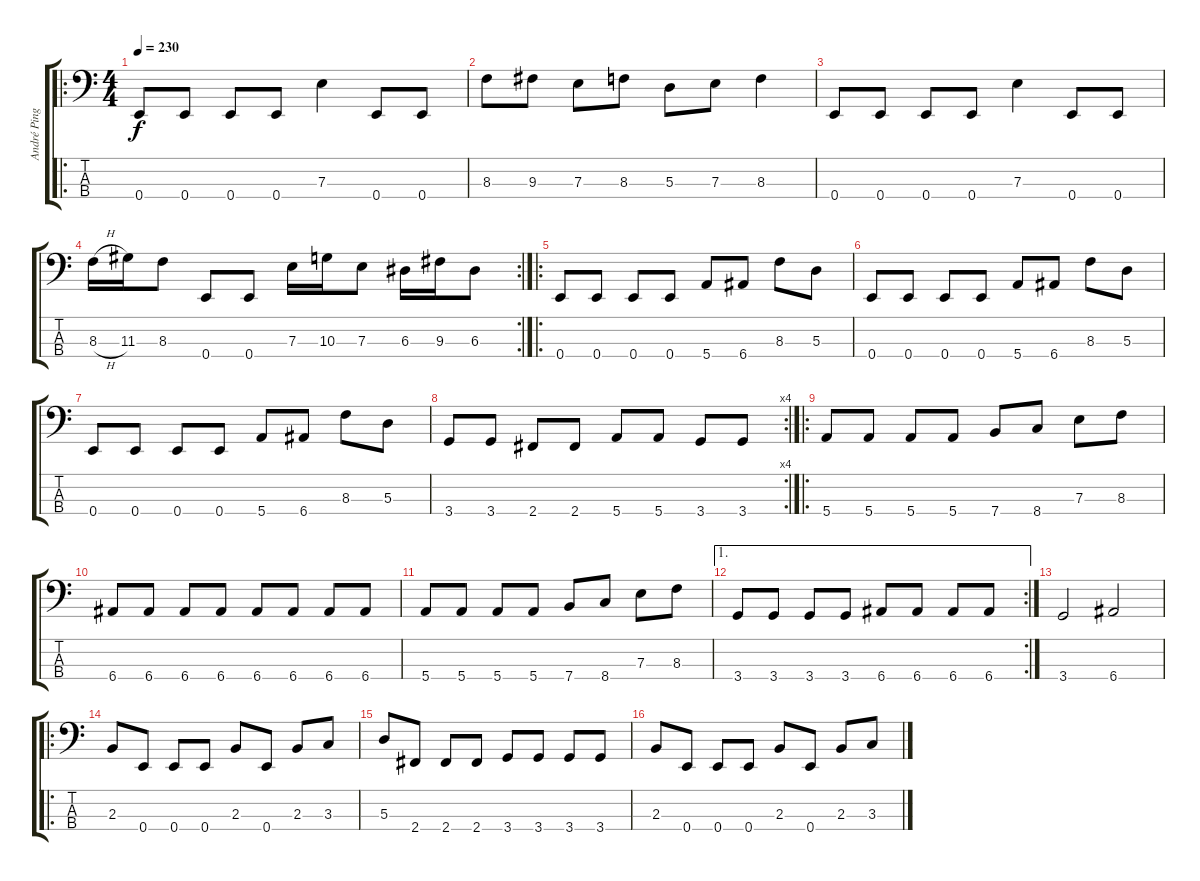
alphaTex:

\track ("André Pinga" "André Ping") {instrument electricbasspick}
\staff {score tabs}
\tuning (G2 D2 A1 E1) {hide}
\ro
\ts (4 4)
\tempo 230
\clef f4
\ks c
0.4.8{dy f} 0.4.8 0.4.8 0.4.8 7.3.4 0.4.8 0.4.8 |
8.3.8 9.3.8 7.3.8 8.3.8 5.3.8 7.3.8 8.3.4 |
0.4.8 0.4.8 0.4.8 0.4.8 7.3.4 0.4.8 0.4.8 |
\rc 2
8.3{h}.16 11.3.16 8.3.8 0.4.8 0.4.8 7.3.16 10.3.16 7.3.8 6.3.16 9.3.16 6.3.8 |
\ro
0.4.8 0.4.8 0.4.8 0.4.8 5.4.8 6.4.8 8.3.8 5.3.8 |
0.4.8 0.4.8 0.4.8 0.4.8 5.4.8 6.4.8 8.3.8 5.3.8 |
0.4.8 0.4.8 0.4.8 0.4.8 5.4.8 6.4.8 8.3.8 5.3.8 |
\rc 4
3.4.8 3.4.8 2.4.8 2.4.8 5.4.8 5.4.8 3.4.8 3.4.8 |
\ro
5.4.8 5.4.8 5.4.8 5.4.8 7.4.8 8.4.8 7.3.8 8.3.8 |
6.4.8 6.4.8 6.4.8 6.4.8 6.4.8 6.4.8 6.4.8 6.4.8 |
5.4.8 5.4.8 5.4.8 5.4.8 7.4.8 8.4.8 7.3.8 8.3.8 |
\ae 1
\rc 2
3.4.8 3.4.8 3.4.8 3.4.8 6.4.8 6.4.8 6.4.8 6.4.8 |
3.4.2 6.4.2 |
\ro
2.3.8 0.4.8 0.4.8 0.4.8 2.3.8 0.4.8 2.3.8 3.3.8 |
5.3.8 2.4.8 2.4.8 2.4.8 3.4.8 3.4.8 3.4.8 3.4.8 |
2.3.8 0.4.8 0.4.8 0.4.8 2.3.8 0.4.8 2.3.8 3.3.8
